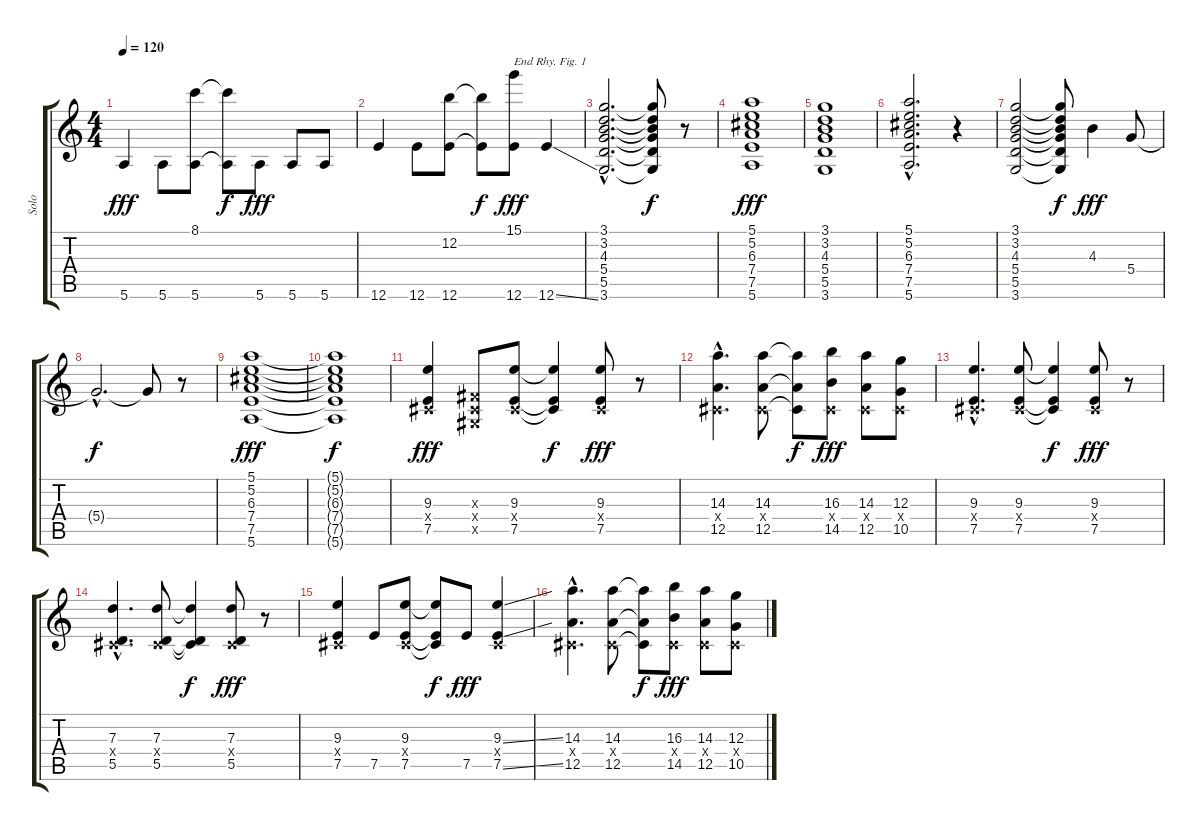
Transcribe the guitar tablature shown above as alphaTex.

\track ("Solo" "Solo") {instrument overdrivenguitar}
\staff {score tabs}
\tuning (E4 B3 G3 D3 A2 E2) {hide}
\ts (4 4)
\tempo 120
\clef g2
\ks c
5.6.4{dy fff} 5.6.8 (8.1 5.6).8 (8.1{t} 5.6{t}).8{dy f} 5.6.8{dy fff} 5.6.8 5.6.8 |
12.6.4 12.6.8 (12.2 12.6).8 (12.2{t} 12.6{t}).8{dy f} (15.1 12.6).8{txt "End Rhy. Fig. 1" dy fff} 12.6{ss}.4 |
(3.1{hac} 3.2{hac} 4.3{hac} 5.4{hac} 5.5{hac} 3.6{hac}).2{d} (3.1{t} 3.2{t} 4.3{t} 5.4{t} 5.5{t} 3.6{t}).8{dy f} r.8 |
(5.1 5.2 6.3 7.4 7.5 5.6).1{dy fff} |
(3.1 3.2 4.3 5.4 5.5 3.6).1 |
(5.1{hac} 5.2{hac} 6.3{hac} 7.4{hac} 7.5{hac} 5.6{hac}).2{d} r.4 |
(3.1 3.2 4.3 5.4 5.5 3.6).2 (3.1{t} 3.2{t} 4.3{t} 5.4{t} 5.5{t} 3.6{t}).8{dy f} 4.3.4{dy fff} 5.4.8 |
5.4{hac t}.2{d dy f} 5.4{t}.8 r.8 |
(5.1 5.2 6.3 7.4 7.5 5.6).1{dy fff} |
(5.1{t} 5.2{t} 6.3{t} 7.4{t} 7.5{t} 5.6{t}).1{dy f} |
(9.3 -1.4{x} 7.5).4{dy fff} (-1.3{x} -1.4{x} -1.5{x}).8 (9.3 -1.4{x} 7.5).8 (9.3{t} -1.4{t} 7.5{t}).4{dy f} (9.3 -1.4{x} 7.5).8{dy fff} r.8 |
(14.3{hac} -1.4{hac x} 12.5{hac}).4{d} (14.3 -1.4{x} 12.5).8 (14.3{t} -1.4{t} 12.5{t}).8{dy f} (16.3 -1.4{x} 14.5).8{dy fff} (14.3 -1.4{x} 12.5).8 (12.3 -1.4{x} 10.5).8 |
(9.3{hac} -1.4{hac x} 7.5{hac}).4{d} (9.3 -1.4{x} 7.5).8 (9.3{t} -1.4{t} 7.5{t}).4{dy f} (9.3 -1.4{x} 7.5).8{dy fff} r.8 |
(7.3{hac} -1.4{hac x} 5.5{hac}).4{d} (7.3 -1.4{x} 5.5).8 (7.3{t} -1.4{t} 5.5{t}).4{dy f} (7.3 -1.4{x} 5.5).8{dy fff} r.8 |
(9.3 -1.4{x} 7.5).4 7.5.8 (9.3 -1.4{x} 7.5).8 (9.3{t} -1.4{t} 7.5{t}).8{dy f} 7.5.8{dy fff} (9.3{ss} -1.4{x} 7.5{ss}).4 |
(14.3{hac} -1.4{hac x} 12.5{hac}).4{d} (14.3 -1.4{x} 12.5).8 (14.3{t} -1.4{t} 12.5{t}).8{dy f} (16.3 -1.4{x} 14.5).8{dy fff} (14.3 -1.4{x} 12.5).8 (12.3 -1.4{x} 10.5).8
